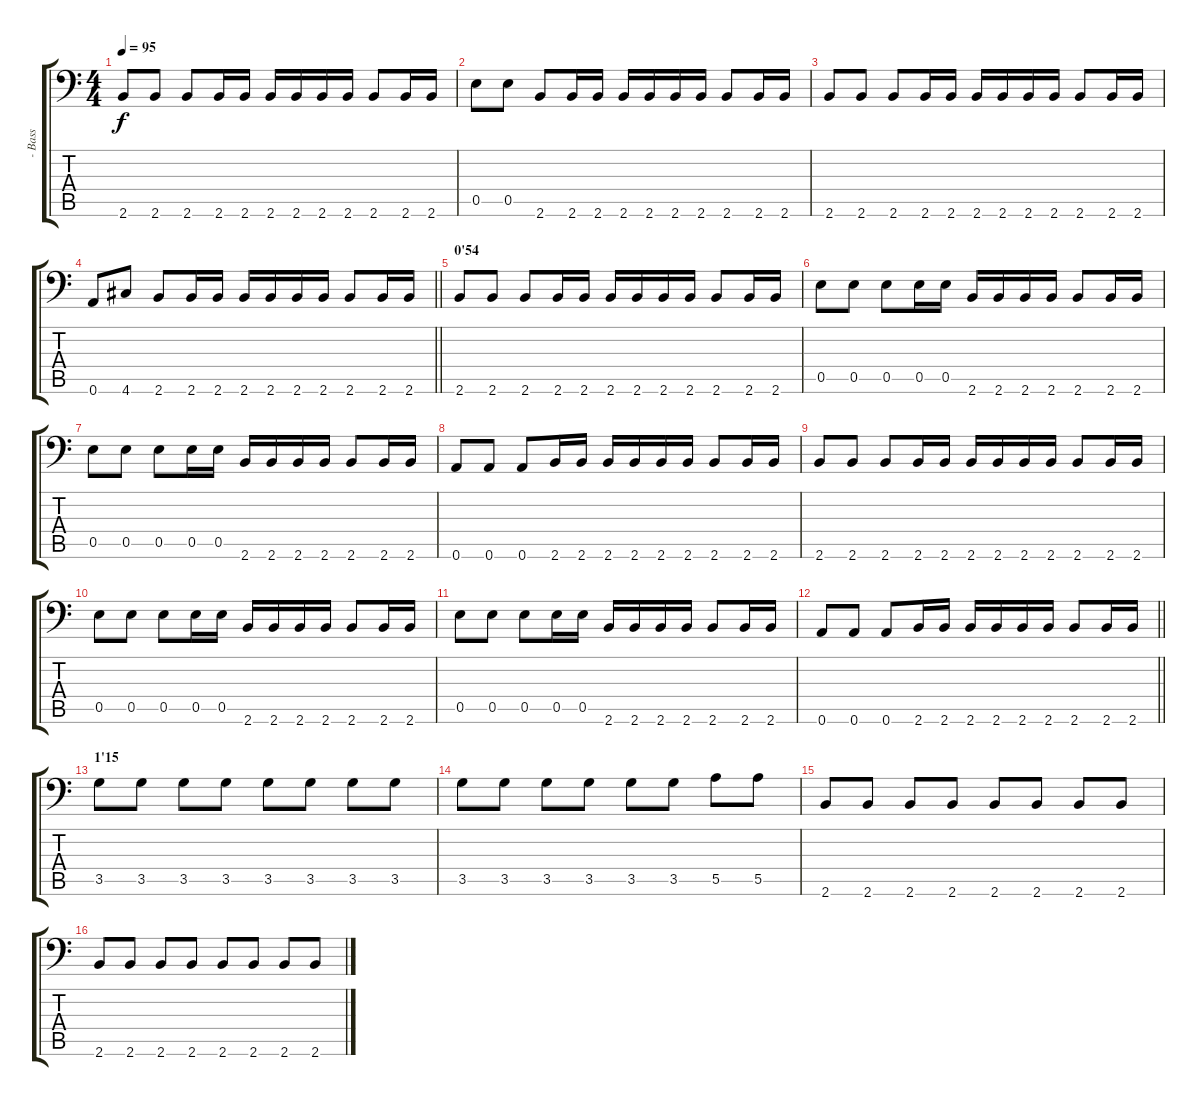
\track ("- Bass" "- Bass") {instrument electricbassfinger}
\staff {score tabs}
\tuning (B3 Gb3 D3 A2 E2 A1) {hide}
\ts (4 4)
\tempo 95
\clef f4
\ks c
2.6.8{dy f} 2.6.8 2.6.8 2.6.16 2.6.16 2.6.16 2.6.16 2.6.16 2.6.16 2.6.8 2.6.16 2.6.16 |
0.5.8 0.5.8 2.6.8 2.6.16 2.6.16 2.6.16 2.6.16 2.6.16 2.6.16 2.6.8 2.6.16 2.6.16 |
2.6.8 2.6.8 2.6.8 2.6.16 2.6.16 2.6.16 2.6.16 2.6.16 2.6.16 2.6.8 2.6.16 2.6.16 |
\barLineRight lightlight
0.6.8 4.6.8 2.6.8 2.6.16 2.6.16 2.6.16 2.6.16 2.6.16 2.6.16 2.6.8 2.6.16 2.6.16 |
\section ("" "0'54")
2.6.8 2.6.8 2.6.8 2.6.16 2.6.16 2.6.16 2.6.16 2.6.16 2.6.16 2.6.8 2.6.16 2.6.16 |
0.5.8 0.5.8 0.5.8 0.5.16 0.5.16 2.6.16 2.6.16 2.6.16 2.6.16 2.6.8 2.6.16 2.6.16 |
0.5.8 0.5.8 0.5.8 0.5.16 0.5.16 2.6.16 2.6.16 2.6.16 2.6.16 2.6.8 2.6.16 2.6.16 |
0.6.8 0.6.8 0.6.8 2.6.16 2.6.16 2.6.16 2.6.16 2.6.16 2.6.16 2.6.8 2.6.16 2.6.16 |
2.6.8 2.6.8 2.6.8 2.6.16 2.6.16 2.6.16 2.6.16 2.6.16 2.6.16 2.6.8 2.6.16 2.6.16 |
0.5.8 0.5.8 0.5.8 0.5.16 0.5.16 2.6.16 2.6.16 2.6.16 2.6.16 2.6.8 2.6.16 2.6.16 |
0.5.8 0.5.8 0.5.8 0.5.16 0.5.16 2.6.16 2.6.16 2.6.16 2.6.16 2.6.8 2.6.16 2.6.16 |
\barLineRight lightlight
0.6.8 0.6.8 0.6.8 2.6.16 2.6.16 2.6.16 2.6.16 2.6.16 2.6.16 2.6.8 2.6.16 2.6.16 |
\section ("" "1'15")
3.5.8 3.5.8 3.5.8 3.5.8 3.5.8 3.5.8 3.5.8 3.5.8 |
3.5.8 3.5.8 3.5.8 3.5.8 3.5.8 3.5.8 5.5.8 5.5.8 |
2.6.8 2.6.8 2.6.8 2.6.8 2.6.8 2.6.8 2.6.8 2.6.8 |
2.6.8 2.6.8 2.6.8 2.6.8 2.6.8 2.6.8 2.6.8 2.6.8
